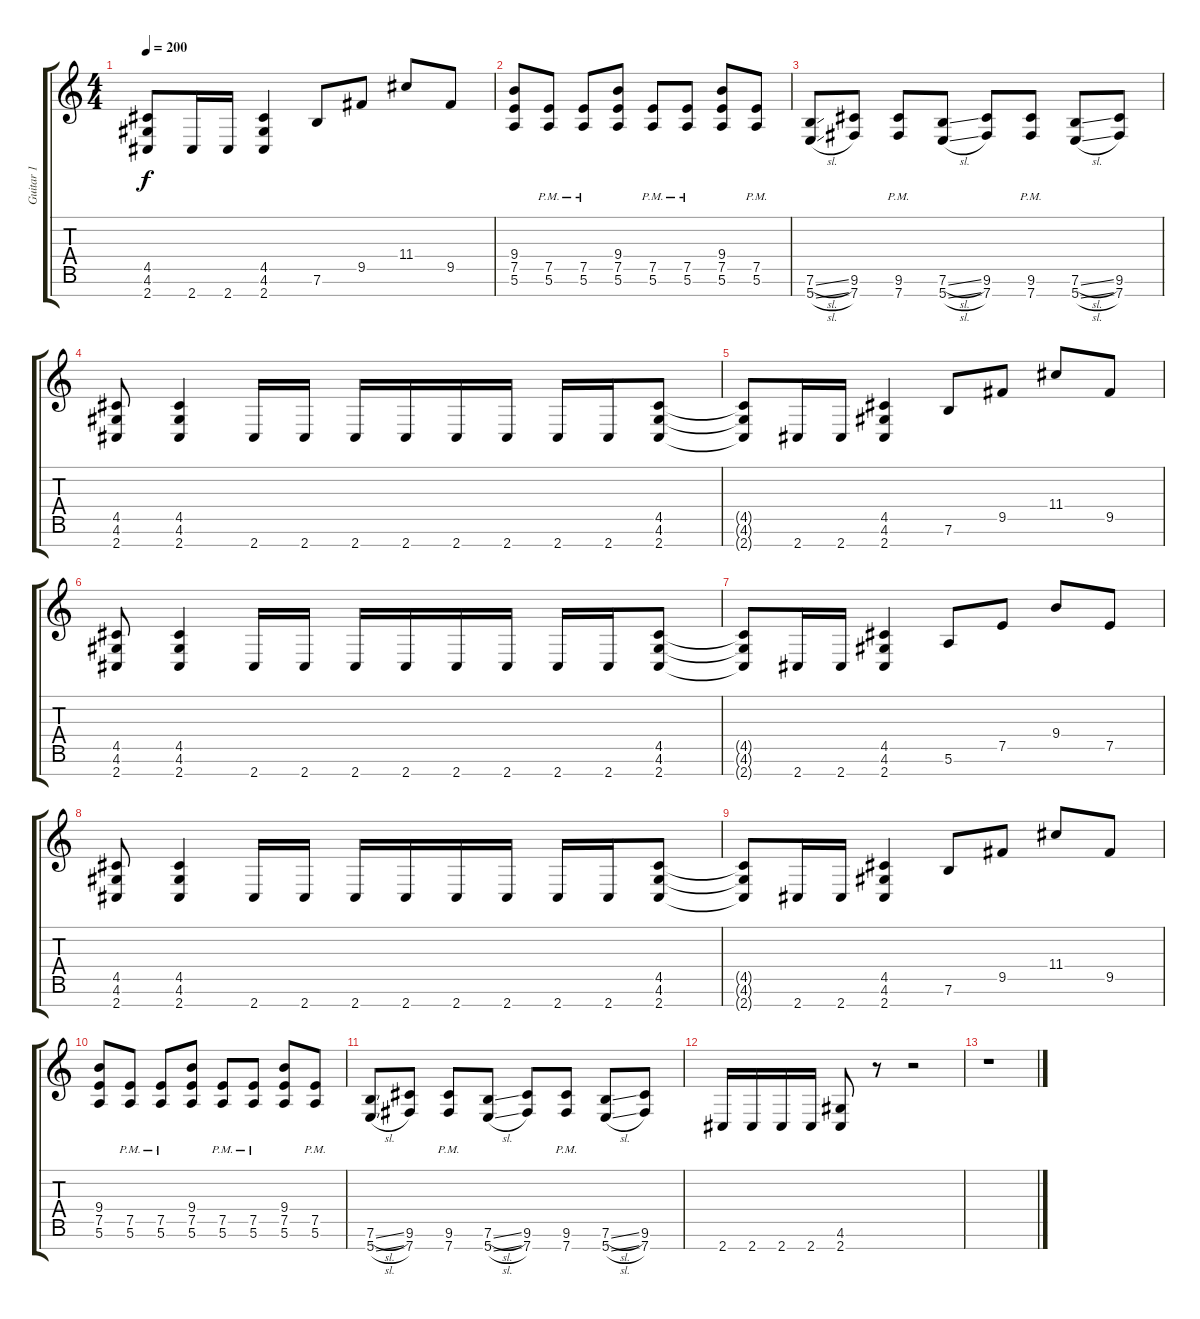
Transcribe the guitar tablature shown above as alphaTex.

\track ("Guitar 1" "Guitar 1") {instrument distortionguitar}
\staff {score tabs}
\tuning (E4 B3 G3 D3 A2 E2 B1) {hide}
\ts (4 4)
\tempo 200
\clef g2
\ks c
(4.5{t} 4.6{t} 2.7{t}).8{dy f} 2.7.16 2.7.16 (4.5 4.6 2.7).4 7.6.8 9.5.8 11.4.8 9.5.8 |
(9.4 7.5 5.6).8 (7.5{pm} 5.6{pm}).8 (7.5{pm} 5.6{pm}).8 (9.4 7.5 5.6).8 (7.5{pm} 5.6{pm}).8 (7.5{pm} 5.6{pm}).8 (9.4 7.5 5.6).8 (7.5{pm} 5.6{pm}).8 |
(7.6{sl} 5.7{sl}).8 (9.6 7.7).8 (9.6{pm} 7.7{pm}).8 (7.6{sl} 5.7{sl}).8 (9.6 7.7).8 (9.6{pm} 7.7{pm}).8 (7.6{sl} 5.7{sl}).8 (9.6 7.7).8 |
(4.5 4.6 2.7).8 (4.5 4.6 2.7).4 2.7.16 2.7.16 2.7.16 2.7.16 2.7.16 2.7.16 2.7.16 2.7.16 (4.5 4.6 2.7).8 |
(4.5{t} 4.6{t} 2.7{t}).8 2.7.16 2.7.16 (4.5 4.6 2.7).4 7.6.8 9.5.8 11.4.8 9.5.8 |
(4.5 4.6 2.7).8 (4.5 4.6 2.7).4 2.7.16 2.7.16 2.7.16 2.7.16 2.7.16 2.7.16 2.7.16 2.7.16 (4.5 4.6 2.7).8 |
(4.5{t} 4.6{t} 2.7{t}).8 2.7.16 2.7.16 (4.5 4.6 2.7).4 5.6.8 7.5.8 9.4.8 7.5.8 |
(4.5 4.6 2.7).8 (4.5 4.6 2.7).4 2.7.16 2.7.16 2.7.16 2.7.16 2.7.16 2.7.16 2.7.16 2.7.16 (4.5 4.6 2.7).8 |
(4.5{t} 4.6{t} 2.7{t}).8 2.7.16 2.7.16 (4.5 4.6 2.7).4 7.6.8 9.5.8 11.4.8 9.5.8 |
(9.4 7.5 5.6).8 (7.5{pm} 5.6{pm}).8 (7.5{pm} 5.6{pm}).8 (9.4 7.5 5.6).8 (7.5{pm} 5.6{pm}).8 (7.5{pm} 5.6{pm}).8 (9.4 7.5 5.6).8 (7.5{pm} 5.6{pm}).8 |
(7.6{sl} 5.7{sl}).8 (9.6 7.7).8 (9.6{pm} 7.7{pm}).8 (7.6{sl} 5.7{sl}).8 (9.6 7.7).8 (9.6{pm} 7.7{pm}).8 (7.6{sl} 5.7{sl}).8 (9.6 7.7).8 |
2.7.16 2.7.16 2.7.16 2.7.16 (4.6 2.7).8 r.8 r.2 |
r.1
